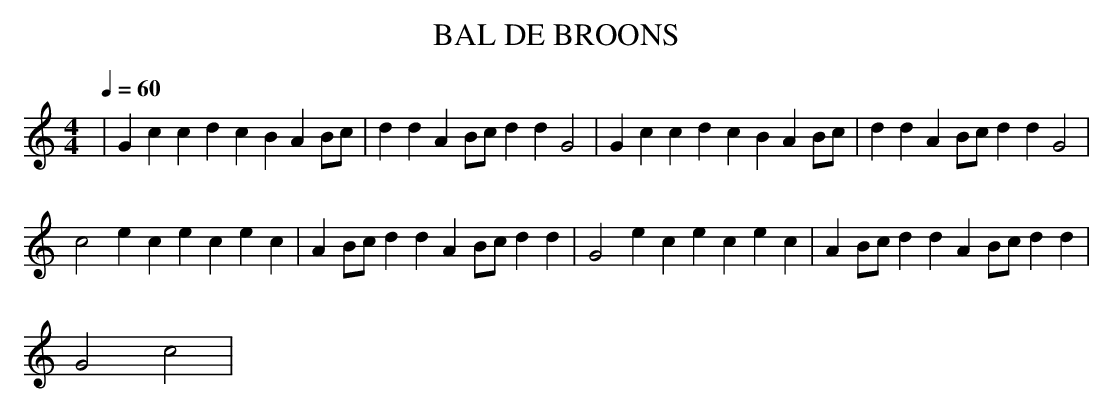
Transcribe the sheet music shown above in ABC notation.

X:1
T:BAL DE BROONS
M:4/4
L:1/4
Q:1/4=60
K:C
|Gccd cBAB/2c/2|ddAB/2c/2 ddG2|Gccd cBAB/2c/2|ddAB/2c/2 ddG2|
c2ec ecec|AB/2c/2dd AB/2c/2dd|G2ec ecec|AB/2c/2dd AB/2c/2dd|
G2c2|
